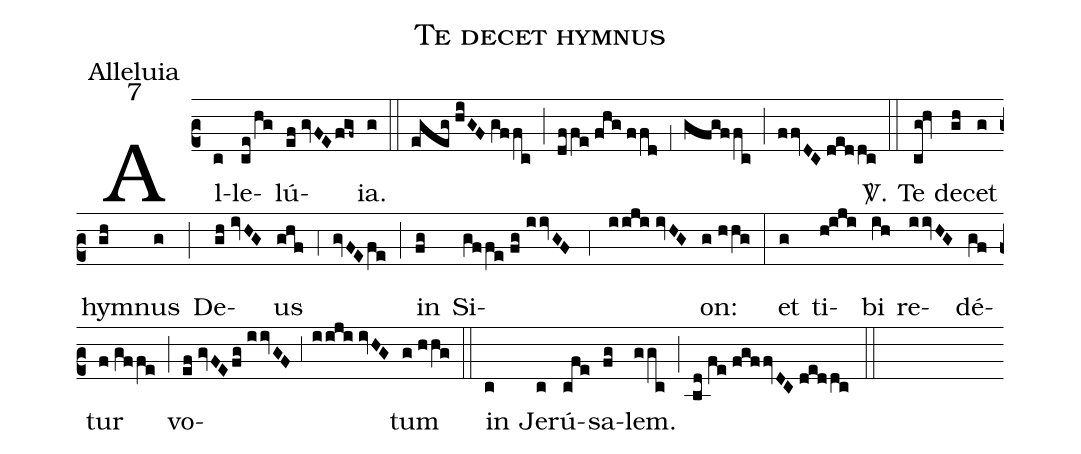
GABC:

name:Te decet hymnus;
office-part:Alleluia;
mode:7;
%%
(c2) Al(c)le(ce/hg)lú(ef//gvFE/fgf~)ia.(g) (::) (egeg//hiGF//gffc) (;) (dffe//fhg//ffd) (;1) (gfgffc) (;) (ffvDC//deddc) <sp>V/</sp>.(::) Te(cg!hv) de(gh)cet(g) hy(gh)mnus(g) (;) De(gh//ivHG)us(ghf) (;4) (gvFE/fe) (;) in(fg) Si(gffe//fg//iivGF;4iiji//ivHG)on:(g//hhg) (:) et(g) ti(h!iji)bi(ih) re(iivHG)dé(gf)tur(f//gffe) (;) vo(ef//gvFE/fg//iivGF;3iiji//ivHG)tum(g//hhg) (::) in(c) Je(c)rú(cfe)sa(fg)lem.(ggc) (;) (bd//fe//fgffvDC//deddc) (::)
